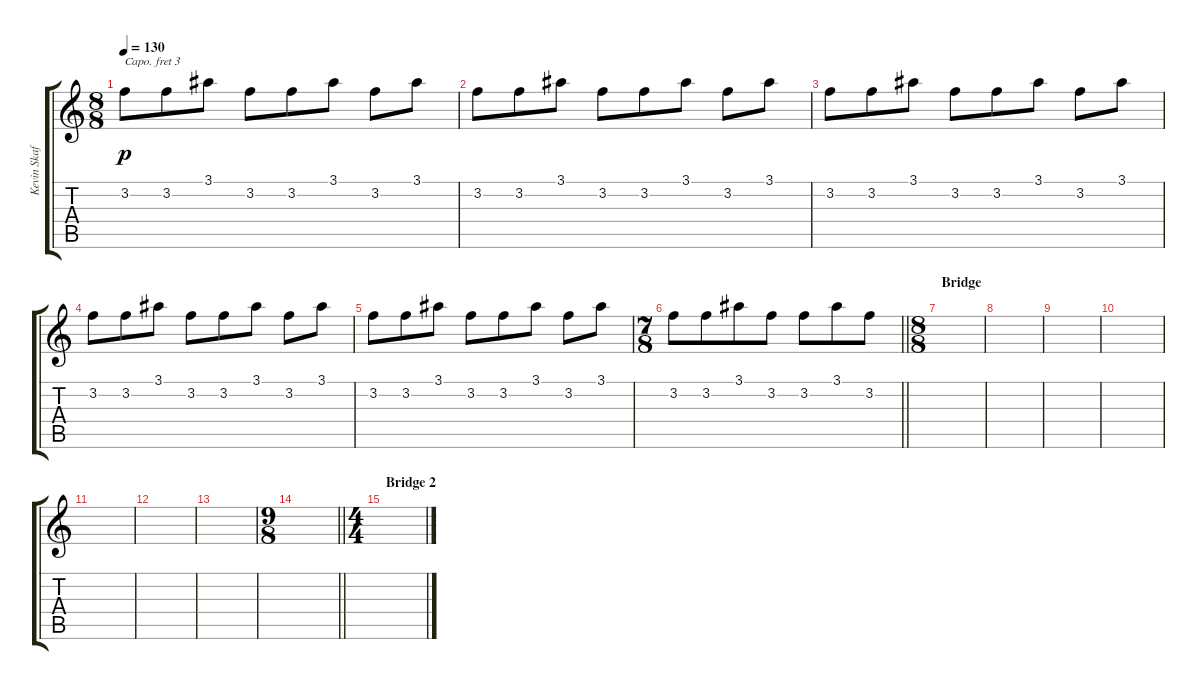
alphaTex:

\track ("Kevin Skaff Acoustic" "Kevin Skaf") {instrument acousticguitarsteel}
\staff {score tabs}
\capo 3
\tuning (E4 B3 G3 D3 A2 E2) {hide}
\ts (8 8)
\tempo 130
\clef g2
\ks c
3.2.8{dy p} 3.2.8 3.1.8 3.2.8 3.2.8 3.1.8 3.2.8 3.1.8 |
3.2.8 3.2.8 3.1.8 3.2.8 3.2.8 3.1.8 3.2.8 3.1.8 |
3.2.8 3.2.8 3.1.8 3.2.8 3.2.8 3.1.8 3.2.8 3.1.8 |
3.2.8 3.2.8 3.1.8 3.2.8 3.2.8 3.1.8 3.2.8 3.1.8 |
3.2.8 3.2.8 3.1.8 3.2.8 3.2.8 3.1.8 3.2.8 3.1.8 |
\ts (7 8)
\barLineRight lightlight
3.2.8 3.2.8 3.1.8 3.2.8 3.2.8 3.1.8 3.2.8 |
\ts (8 8)
\section ("" "Bridge")
|
|
|
|
|
|
|
\ts (9 8)
\barLineRight lightlight
|
\ts (4 4)
\section ("" "Bridge 2")
